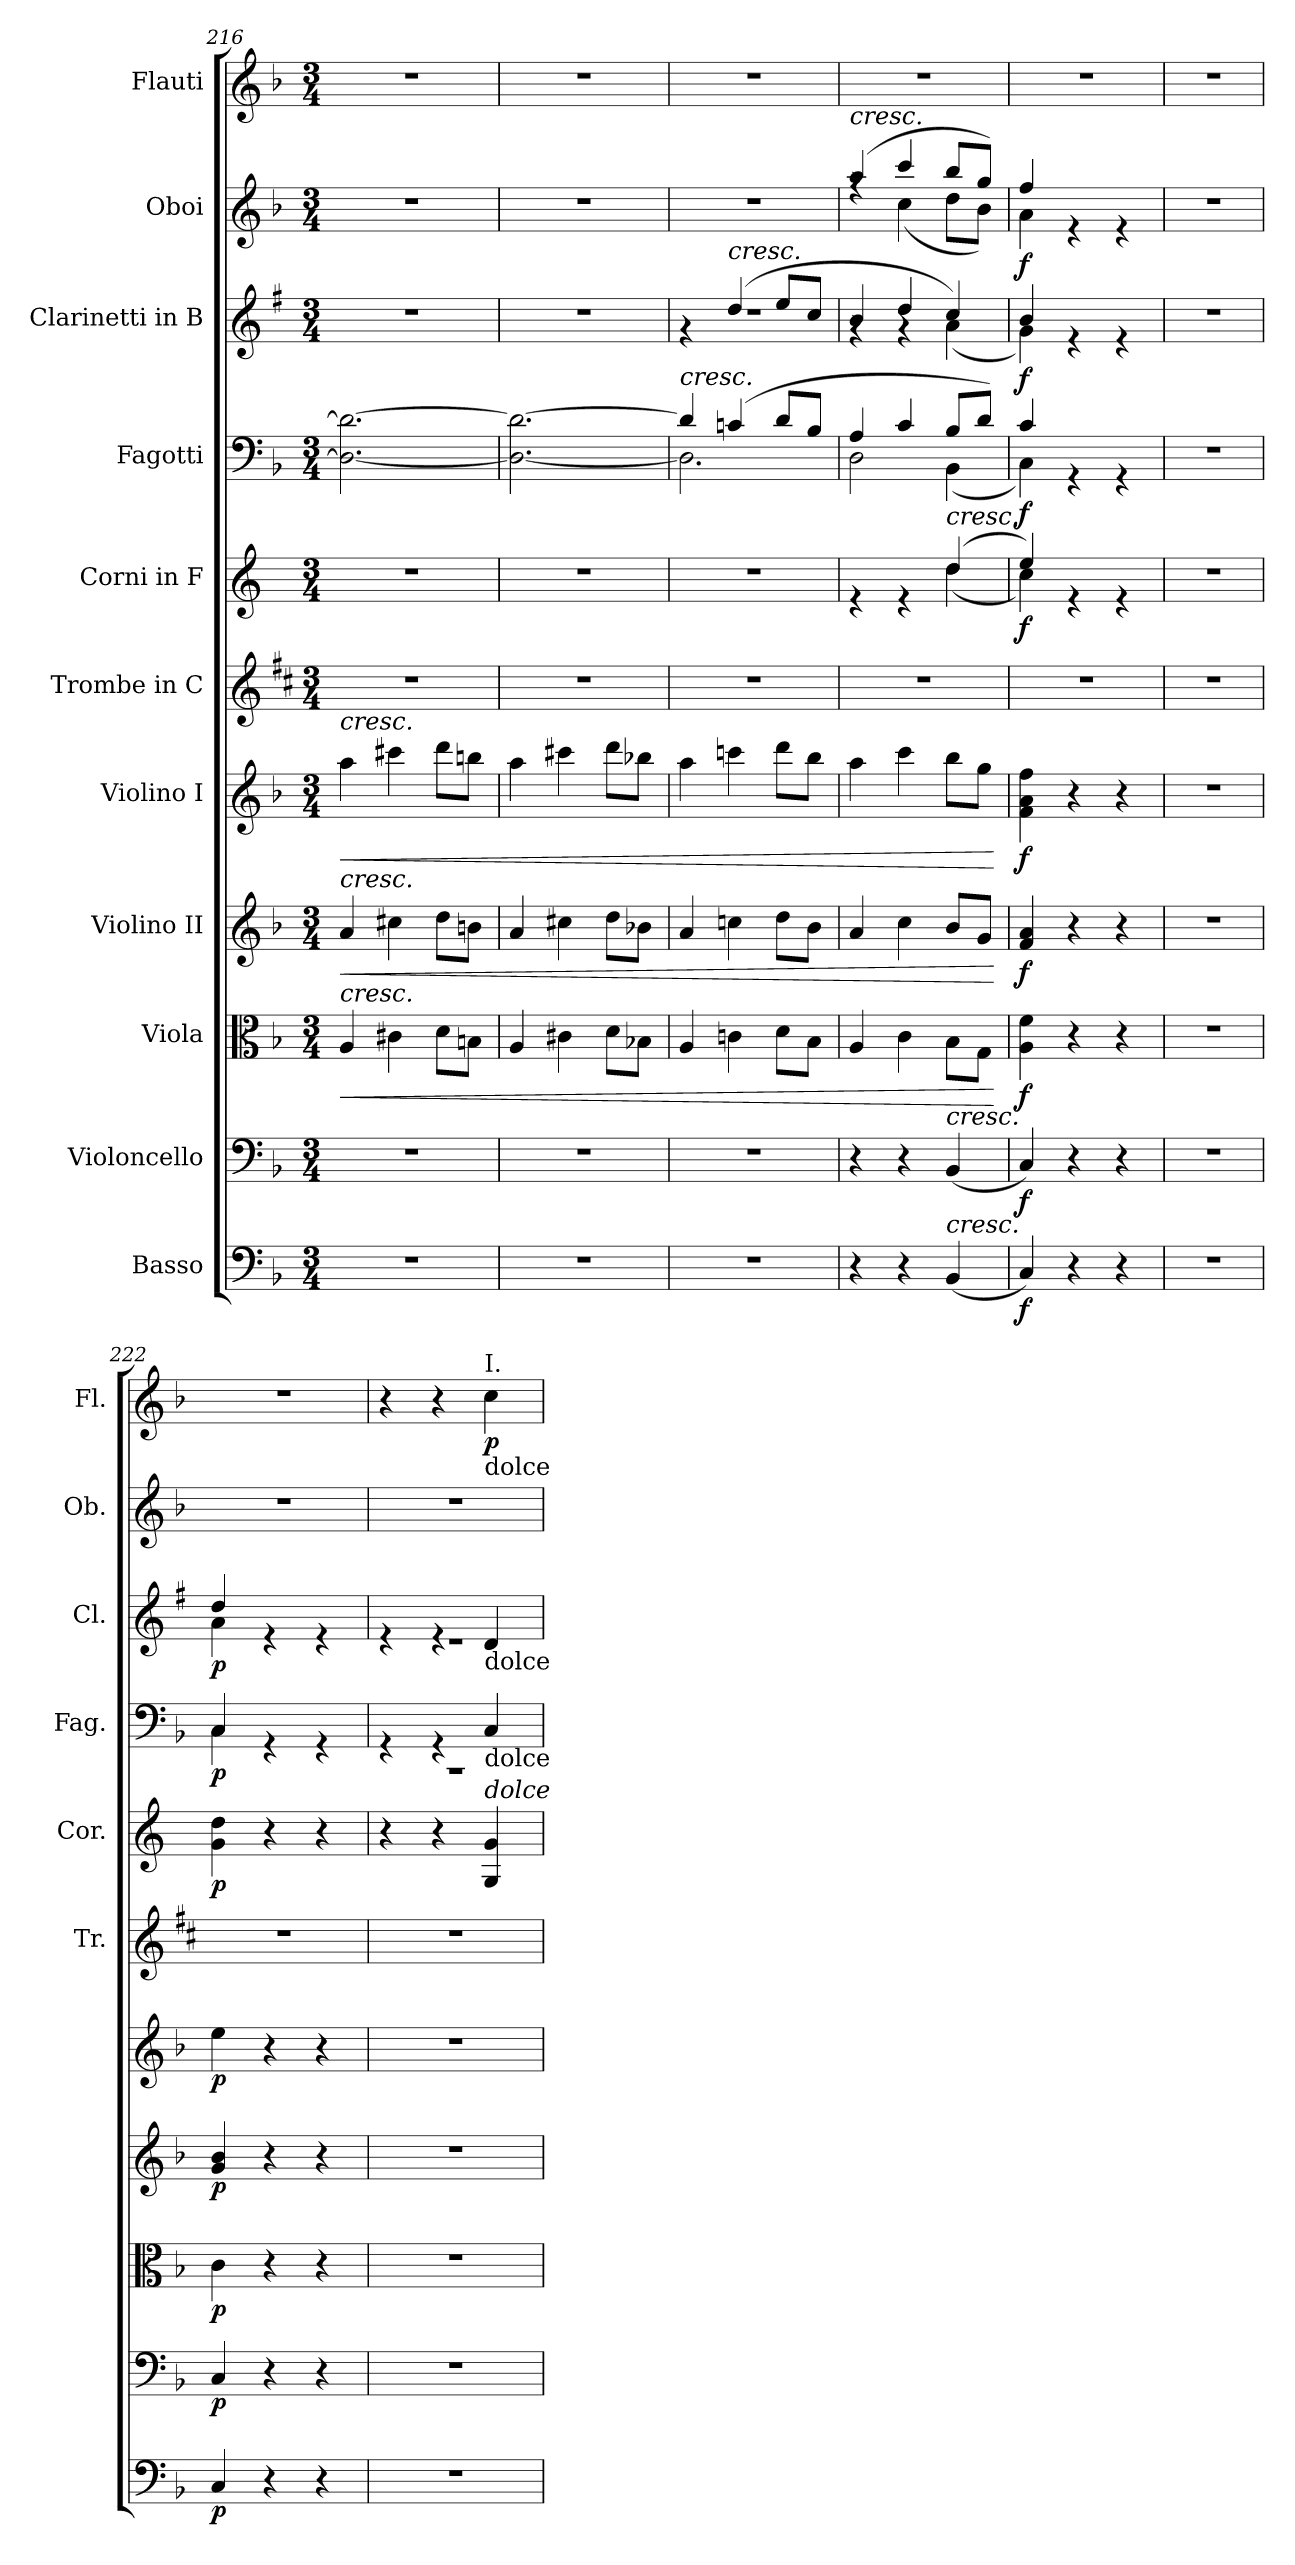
**kern	**dynam	**kern	**dynam	**kern	**dynam	**kern	**dynam	**kern	**dynam	**kern	**kern	**dynam	**kern	**dynam	**kern	**dynam	**kern	**dynam	**kern	**dynam
*part11	*part11	*part10	*part10	*part9	*part9	*part8	*part8	*part7	*part7	*part6	*part5	*part5	*part4	*part4	*part3	*part3	*part2	*part2	*part1	*part1
*staff11	*staff11	*staff10	*staff10	*staff9	*staff9	*staff8	*staff8	*staff7	*staff7	*staff6	*staff5	*staff5	*staff4	*staff4	*staff3	*staff3	*staff2	*staff2	*staff1	*staff1
*I"Basso	*	*I"Violoncello	*	*I"Viola	*	*I"Violino II	*	*I"Violino I	*	*I"Trombe in C	*I"Corni in F	*	*I"Fagotti	*	*I"Clarinetti in B	*	*I"Oboi	*	*I"Flauti	*
*	*	*	*	*	*	*	*	*	*	*I'Tr.	*I'Cor.	*	*I'Fag.	*	*I'Cl.	*	*I'Ob.	*	*I'Fl.	*
*clefF4	*	*clefF4	*	*clefC3	*	*clefG2	*	*clefG2	*	*clefG2	*clefG2	*	*clefF4	*	*clefG2	*	*clefG2	*	*clefG2	*
*ITrd7c12	*	*	*	*	*	*	*	*	*	*ITrd1c2	*ITrd4c7	*	*	*	*ITrd1c2	*	*	*	*	*
*k[b-]	*	*k[b-]	*	*k[b-]	*	*k[b-]	*	*k[b-]	*	*k[]	*k[b-]	*	*k[b-]	*	*k[b-]	*	*k[b-]	*	*k[b-]	*
*M3/4	*	*M3/4	*	*M3/4	*	*M3/4	*	*M3/4	*	*M3/4	*M3/4	*	*M3/4	*	*M3/4	*	*M3/4	*	*M3/4	*
=216	=216	=216	=216	=216	=216	=216	=216	=216	=216	=216	=216	=216	=216	=216	=216	=216	=216	=216	=216	=216
!	!	!	!	!	!	!	!	!LO:TX:a:i:t=cresc.	!	!	!	!	!	!	!	!	!	!	!	!
!	!	!	!	!	!	!LO:TX:a:i:t=cresc.	!	!	!	!	!	!	!	!	!	!	!	!	!	!
!	!	!	!	!LO:TX:a:i:t=cresc.	!	!	!	!	!	!	!	!	!	!	!	!	!	!	!	!
!	!	!	!	!	!LO:HP:b	!	!LO:HP:b	!	!LO:HP:b	!	!	!	!	!	!	!	!	!	!	!
2.r	.	2.r	.	4A/	<	4a/	<	4aa\	<	2.r	2.r	.	2.D\_ 2.d\_	.	2.r	.	2.r	.	2.r	.
.	.	.	.	4c#X\	.	4cc#X\	.	4ccc#X\	.	.	.	.	.	.	.	.	.	.	.	.
.	.	.	.	8d\L	.	8dd\L	.	8ddd\L	.	.	.	.	.	.	.	.	.	.	.	.
.	.	.	.	8Bn\J	.	8bn\J	.	8bbn\J	.	.	.	.	.	.	.	.	.	.	.	.
=217	=217	=217	=217	=217	=217	=217	=217	=217	=217	=217	=217	=217	=217	=217	=217	=217	=217	=217	=217	=217
2.r	.	2.r	.	4A/	.	4a/	.	4aa\	.	2.r	2.r	.	2.D\_ 2.d\_	.	2.r	.	2.r	.	2.r	.
.	.	.	.	4c#X\	.	4cc#X\	.	4ccc#X\	.	.	.	.	.	.	.	.	.	.	.	.
.	.	.	.	8d\L	.	8dd\L	.	8ddd\L	.	.	.	.	.	.	.	.	.	.	.	.
.	.	.	.	8B-X\J	.	8b-X\J	.	8bb-X\J	.	.	.	.	.	.	.	.	.	.	.	.
=218	=218	=218	=218	=218	=218	=218	=218	=218	=218	=218	=218	=218	=218	=218	=218	=218	=218	=218	=218	=218
*	*	*	*	*	*	*	*	*	*	*	*	*	*^	*	*^	*	*	*	*	*
!	!	!	!	!	!	!	!	!	!	!	!	!	!LO:TX:a:i:t=cresc.	!	!	!	!	!	!	!	!	!
2.r	.	2.r	.	4A/	.	4a/	.	4aa\	.	2.r	2.r	.	4d/]	2.D\]	.	4rg	2.rdd	.	2.r	.	2.r	.
!	!	!	!	!	!	!	!	!	!	!	!	!	!	!	!	!LO:TX:a:i:t=cresc.	!	!	!	!	!	!
.	.	.	.	4cn\	.	4ccn\	.	4cccn\	.	.	.	.	(4cn/	.	.	(4cc/	.	.	.	.	.	.
.	.	.	.	8d\L	.	8dd\L	.	8ddd\L	.	.	.	.	8d/L	.	.	8dd/L	.	.	.	.	.	.
.	.	.	.	8B-\J	.	8b-\J	.	8bb-\J	.	.	.	.	8B-/J	.	.	8b-/J	.	.	.	.	.	.
=219	=219	=219	=219	=219	=219	=219	=219	=219	=219	=219	=219	=219	=219	=219	=219	=219	=219	=219	=219	=219	=219	=219
*	*	*	*	*	*	*	*	*	*	*	*^	*	*	*	*	*	*	*	*^	*	*	*
!	!	!	!	!	!	!	!	!	!	!	!	!	!	!	!	!	!	!	!	!LO:TX:a:i:t=cresc.	!	!	!	!
4r	.	4r	.	4A/	.	4a/	.	4aa\	.	2.r	4re	2ryy	.	4A/	2D\	.	4a/	4rg	.	(4aa/	4rff	.	2.r	.
4r	.	4r	.	4c\	.	4cc\	.	4ccc\	.	.	4re	.	.	4c/	.	.	4cc/	4rg	.	4ccc/	(4cc\	.	.	.
!	!	!	!	!	!	!	!	!	!	!	!LO:TX:a:i:t=cresc.	!	!	!	!	!	!	!	!	!	!	!	!	!
!	!	!LO:TX:a:i:t=cresc.	!	!	!	!	!	!	!	!	!	!	!	!	!	!	!	!	!	!	!	!	!	!
!LO:TX:a:i:t=cresc.	!	!	!	!	!	!	!	!	!	!	!	!	!	!	!	!	!	!	!	!	!	!	!	!
(4BBB-/	.	(4BB-/	.	8B-\L	.	8b-/L	.	8bb-\L	.	.	(4g/	(4g\	.	8B-/L	(4BB-\	.	4b-/)	(4g\	.	8bb-/L	8dd\L	.	.	.
.	.	.	.	8G\J	.	8g/J	.	8gg\J	.	.	.	.	.	8d/J)	.	.	.	.	.	8gg/J)	8b-\J)	.	.	.
*	*	*	*	*	*	*	*	*	*	*	*v	*v	*	*	*	*	*v	*v	*	*v	*v	*	*	*
*	*	*	*	*	*	*	*	*	*	*	*	*	*v	*v	*	*	*	*	*	*	*
.	.	.	.	.	[	.	[	.	[	.	.	.	.	.	.	.	.	.	.	.
=220	=220	=220	=220	=220	=220	=220	=220	=220	=220	=220	=220	=220	=220	=220	=220	=220	=220	=220	=220	=220
*	*	*	*	*	*	*	*	*	*	*	*^	*	*^	*	*^	*	*^	*	*	*
!	!LO:DY:b	!	!LO:DY:b	!	!LO:DY:b	!	!LO:DY:b	!	!LO:DY:b	!	!	!	!LO:DY:b	!	!	!LO:DY:b	!	!	!LO:DY:b	!	!	!LO:DY:b	!	!
4CC/)	f	4C/)	f	4A\ 4f\	f	4f/ 4a/	f	4f\ 4a\ 4ff\	f	2.r	4a/)	4f\)	f	4c/	4C\)	f	4a/	4f\)	f	4ff/	4a\	f	2.r	.
4r	.	4r	.	4r	.	4r	.	4r	.	.	4re	2ryy	.	4rGG	2ryy	.	4re	2ryy	.	4re	2ryy	.	.	.
4r	.	4r	.	4r	.	4r	.	4r	.	.	4re	.	.	4rGG	.	.	4re	.	.	4re	.	.	.	.
*	*	*	*	*	*	*	*	*	*	*	*v	*v	*	*	*	*	*v	*v	*	*v	*v	*	*	*
*	*	*	*	*	*	*	*	*	*	*	*	*	*v	*v	*	*	*	*	*	*	*
!!LO:PB:g=z
=221	=221	=221	=221	=221	=221	=221	=221	=221	=221	=221	=221	=221	=221	=221	=221	=221	=221	=221	=221	=221
2.r	.	2.r	.	2.r	.	2.r	.	2.r	.	2.r	2.r	.	2.r	.	2.r	.	2.r	.	2.r	.
=222	=222	=222	=222	=222	=222	=222	=222	=222	=222	=222	=222	=222	=222	=222	=222	=222	=222	=222	=222	=222
*	*	*	*	*	*	*	*	*	*	*	*	*	*^	*	*^	*	*	*	*	*
!	!LO:DY:b	!	!LO:DY:b	!	!LO:DY:b	!	!LO:DY:b	!	!LO:DY:b	!	!	!LO:DY:b	!	!	!LO:DY:b	!	!	!LO:DY:b	!	!	!	!
4CC/	p	4C/	p	4c\	p	4g/ 4b-/	p	4ee\	p	2.r	4c\ 4g\	p	4C/	4C\	p	4cc/	4g\	p	2.r	.	2.r	.
4r	.	4r	.	4r	.	4r	.	4r	.	.	4r	.	4rGG	2ryy	.	4re	2ryy	.	.	.	.	.
4r	.	4r	.	4r	.	4r	.	4r	.	.	4r	.	4rGG	.	.	4re	.	.	.	.	.	.
=223	=223	=223	=223	=223	=223	=223	=223	=223	=223	=223	=223	=223	=223	=223	=223	=223	=223	=223	=223	=223	=223	=223
2.r	.	2.r	.	2.r	.	2.r	.	2.r	.	2.r	4r	.	4rGG	2.r	.	4re	2.re	.	2.r	.	4r	.
.	.	.	.	.	.	.	.	.	.	.	4r	.	4rGG	.	.	4re	.	.	.	.	4r	.
!	!	!	!	!	!	!	!	!	!	!	!	!	!	!	!	!	!	!	!	!	!LO:TX:b:t=dolce	!
!	!	!	!	!	!	!	!	!	!	!	!	!	!	!	!	!	!	!	!	!	!LO:TX:a:t=I.	!
!	!	!	!	!	!	!	!	!	!	!	!	!	!	!	!	!LO:TX:b:t=dolce	!	!	!	!	!	!
!	!	!	!	!	!	!	!	!	!	!	!	!	!LO:TX:b:t=dolce	!	!	!	!	!	!	!	!	!
!	!	!	!	!	!	!	!	!	!	!	!LO:TX:a:i:t=dolce	!	!	!	!	!	!	!	!	!	!	!
!	!	!	!	!	!	!	!	!	!	!	!	!	!	!	!	!	!	!	!	!	!	!LO:DY:b
.	.	.	.	.	.	.	.	.	.	.	4C/ 4c/	.	4C/	.	.	4c/	.	.	.	.	4cc\	p
*	*	*	*	*	*	*	*	*	*	*	*	*	*v	*v	*	*	*	*	*	*	*	*
*	*	*	*	*	*	*	*	*	*	*	*	*	*	*	*v	*v	*	*	*	*	*
=	=	=	=	=	=	=	=	=	=	=	=	=	=	=	=	=	=	=	=	=
*-	*-	*-	*-	*-	*-	*-	*-	*-	*-	*-	*-	*-	*-	*-	*-	*-	*-	*-	*-	*-
